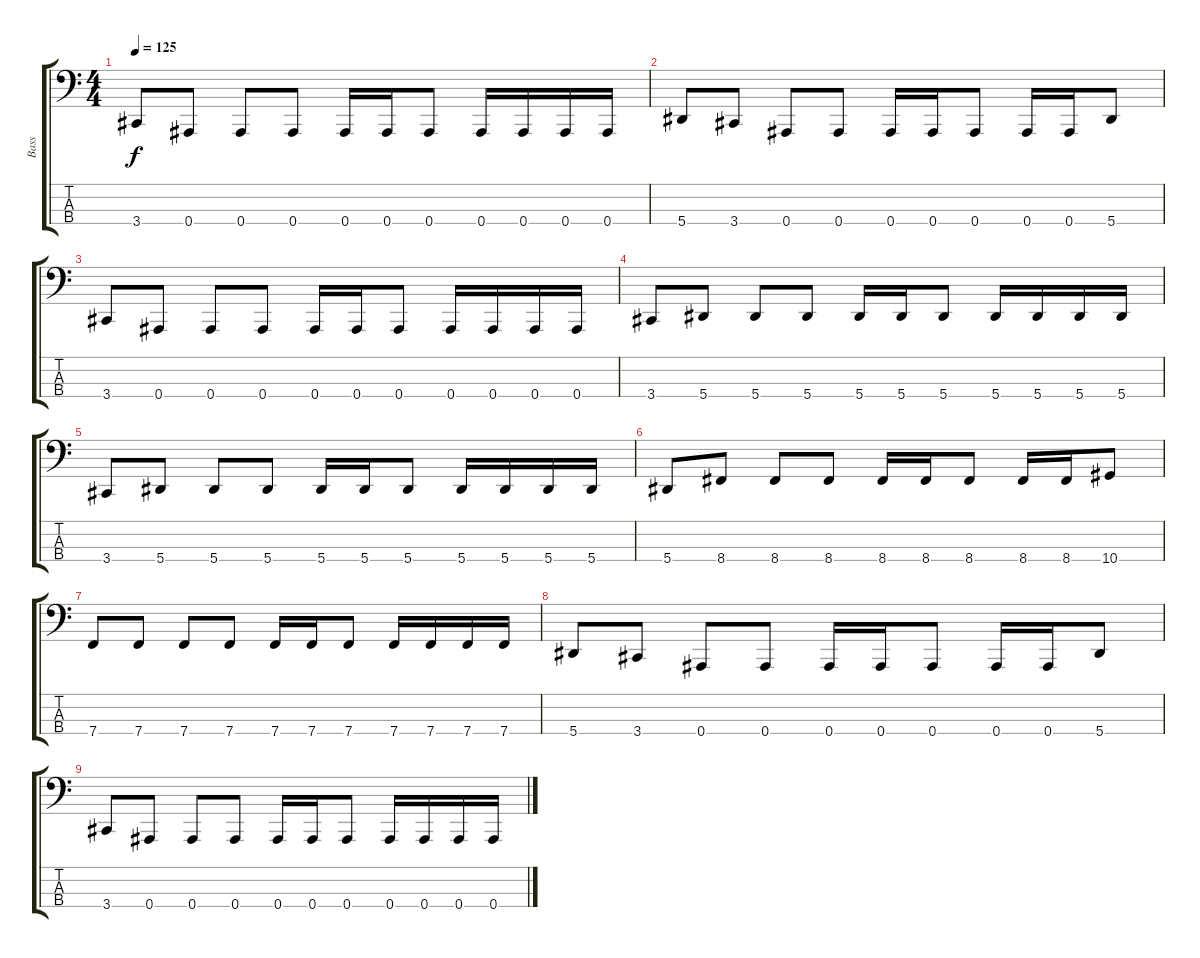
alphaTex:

\track ("Bass" "Bass") {instrument electricbasspick}
\staff {score tabs}
\tuning (Eb2 Bb1 F1 Bb0) {hide}
\ts (4 4)
\tempo 125
\clef f4
\ks c
3.4.8{dy f} 0.4.8 0.4.8 0.4.8 0.4.16 0.4.16 0.4.8 0.4.16 0.4.16 0.4.16 0.4.16 |
5.4.8 3.4.8 0.4.8 0.4.8 0.4.16 0.4.16 0.4.8 0.4.16 0.4.16 5.4.8 |
3.4.8 0.4.8 0.4.8 0.4.8 0.4.16 0.4.16 0.4.8 0.4.16 0.4.16 0.4.16 0.4.16 |
3.4.8 5.4.8 5.4.8 5.4.8 5.4.16 5.4.16 5.4.8 5.4.16 5.4.16 5.4.16 5.4.16 |
3.4.8 5.4.8 5.4.8 5.4.8 5.4.16 5.4.16 5.4.8 5.4.16 5.4.16 5.4.16 5.4.16 |
5.4.8 8.4.8 8.4.8 8.4.8 8.4.16 8.4.16 8.4.8 8.4.16 8.4.16 10.4.8 |
7.4.8 7.4.8 7.4.8 7.4.8 7.4.16 7.4.16 7.4.8 7.4.16 7.4.16 7.4.16 7.4.16 |
5.4.8 3.4.8 0.4.8 0.4.8 0.4.16 0.4.16 0.4.8 0.4.16 0.4.16 5.4.8 |
3.4.8 0.4.8 0.4.8 0.4.8 0.4.16 0.4.16 0.4.8 0.4.16 0.4.16 0.4.16 0.4.16
